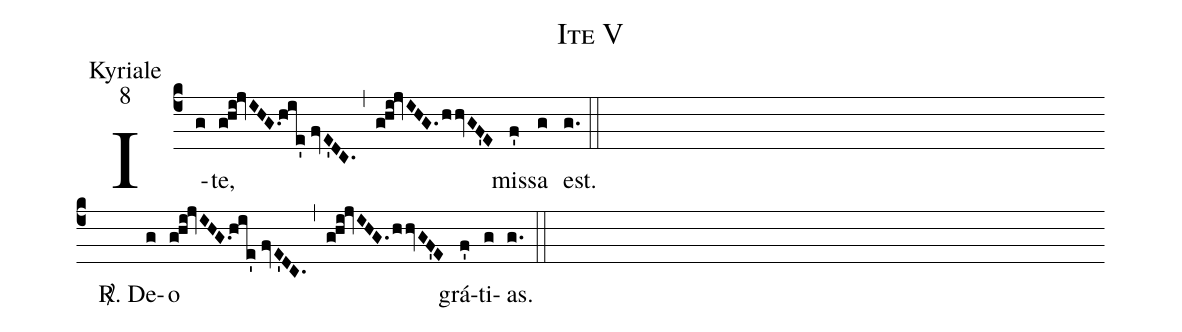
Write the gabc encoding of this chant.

name:Ite V;
office-part:Kyriale;
mode:8;
%%
(c4) I(g)te,(ghi!jvIHG./[-0.5]hie'//fvE'DC.) (,) (ghi!jvIHG.hhvGF'E) mis(f')sa(g) est.(g.) (::) (Z-)
~~~<sp>R/</sp>. De(g)o(ghi!jvIHG./[-0.5]hie'//fvE'DC.) (,) (ghi!jvIHG.hhvGF'E) grá(f')ti(g)as.(g.) (::)
